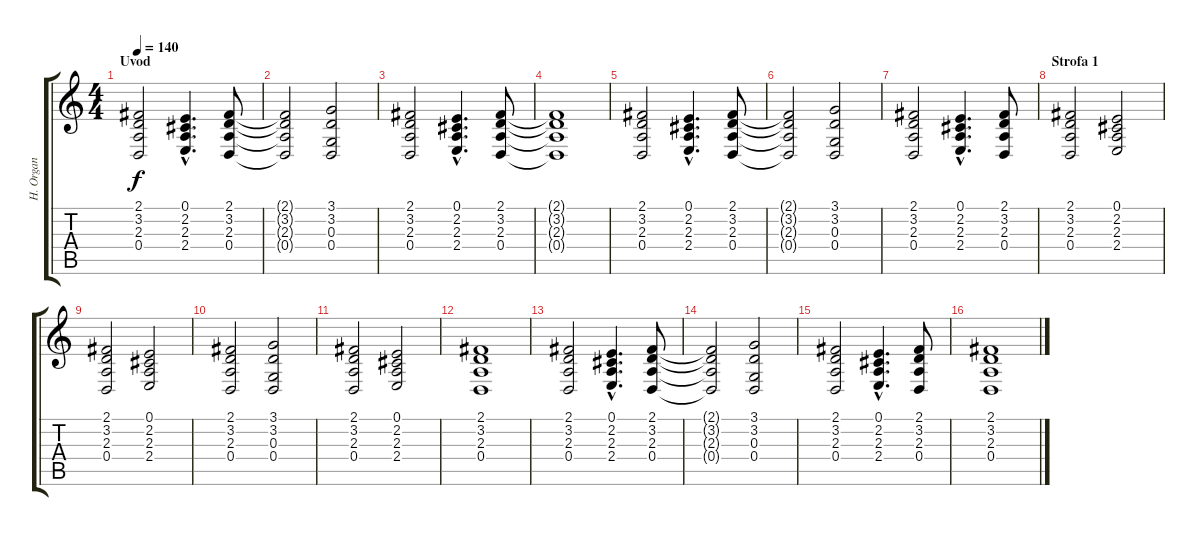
\track ("H. Organ" "H. Organ") {instrument drawbarorgan}
\staff {score tabs}
\tuning (E4 B3 G3 D3 A2 E2) {hide}
\ts (4 4)
\section ("" "Uvod")
\tempo 140
\clef g2
\ks c
(2.1 3.2 2.3 0.4).2{dy f instrument drawbarorgan} (0.1{hac} 2.2{hac} 2.3{hac} 2.4{hac}).4{d} (2.1 3.2 2.3 0.4).8 |
(2.1{t} 3.2{t} 2.3{t} 0.4{t}).2 (3.1 3.2 0.3 0.4).2 |
(2.1 3.2 2.3 0.4).2 (0.1{hac} 2.2{hac} 2.3{hac} 2.4{hac}).4{d} (2.1 3.2 2.3 0.4).8 |
(2.1{t} 3.2{t} 2.3{t} 0.4{t}).1 |
(2.1 3.2 2.3 0.4).2 (0.1{hac} 2.2{hac} 2.3{hac} 2.4{hac}).4{d} (2.1 3.2 2.3 0.4).8 |
(2.1{t} 3.2{t} 2.3{t} 0.4{t}).2 (3.1 3.2 0.3 0.4).2 |
(2.1 3.2 2.3 0.4).2 (0.1{hac} 2.2{hac} 2.3{hac} 2.4{hac}).4{d} (2.1 3.2 2.3 0.4).8 |
\section ("" "Strofa 1")
(2.1 3.2 2.3 0.4).2 (0.1 2.2 2.3 2.4).2 |
(2.1 3.2 2.3 0.4).2 (0.1 2.2 2.3 2.4).2 |
(2.1 3.2 2.3 0.4).2 (3.1 3.2 0.3 0.4).2 |
(2.1 3.2 2.3 0.4).2 (0.1 2.2 2.3 2.4).2 |
(2.1 3.2 2.3 0.4).1 |
(2.1 3.2 2.3 0.4).2 (0.1{hac} 2.2{hac} 2.3{hac} 2.4{hac}).4{d} (2.1 3.2 2.3 0.4).8 |
(2.1{t} 3.2{t} 2.3{t} 0.4{t}).2 (3.1 3.2 0.3 0.4).2 |
(2.1 3.2 2.3 0.4).2 (0.1{hac} 2.2{hac} 2.3{hac} 2.4{hac}).4{d} (2.1 3.2 2.3 0.4).8 |
(2.1 3.2 2.3 0.4).1
